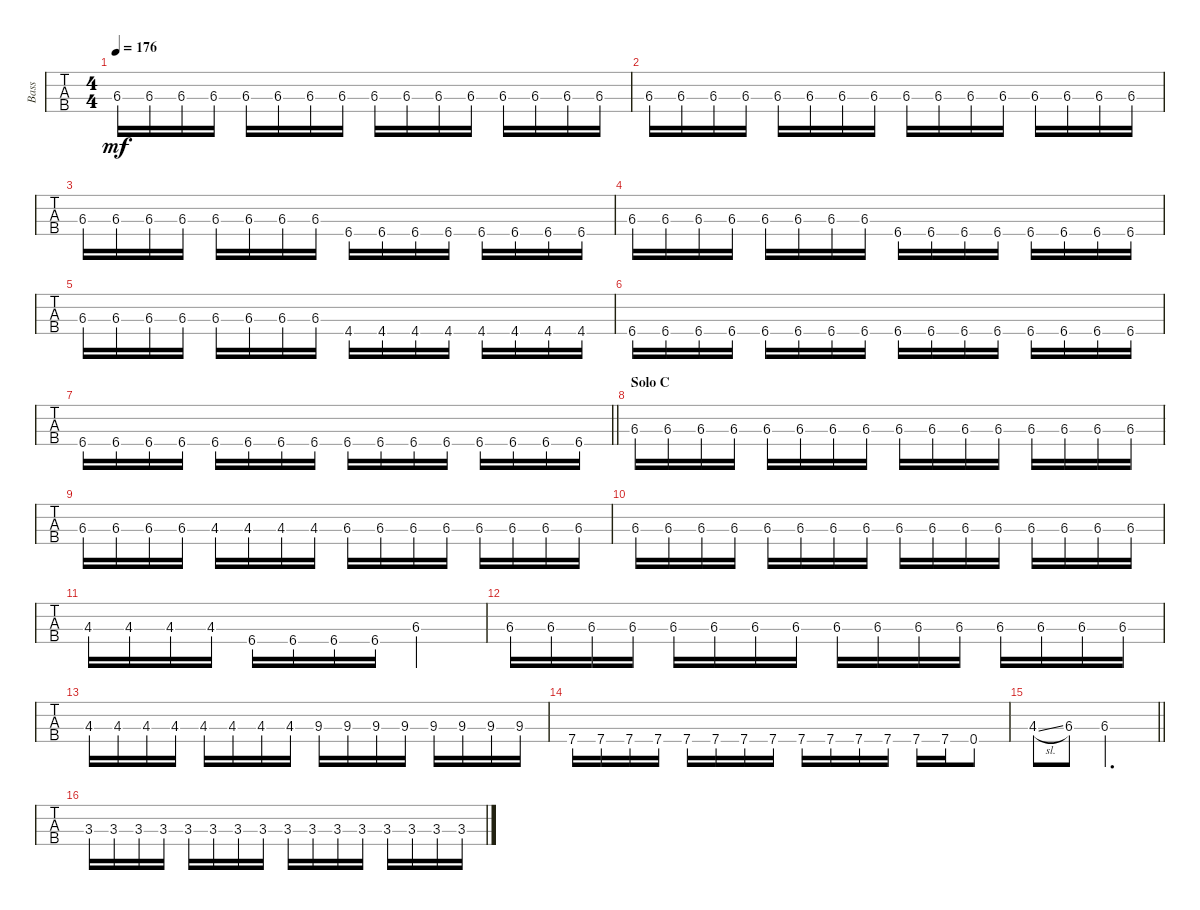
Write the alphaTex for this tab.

\track ("Bass" "Bass") {instrument electricbassfinger}
\staff {tabs}
\tuning (G2 D2 A1 E1) {hide}
\ts (4 4)
\tempo 176
\clef f4
\ks cminor
6.3.16{dy mf} 6.3.16 6.3.16 6.3.16 6.3.16 6.3.16 6.3.16 6.3.16 6.3.16 6.3.16 6.3.16 6.3.16 6.3.16 6.3.16 6.3.16 6.3.16 |
6.3.16 6.3.16 6.3.16 6.3.16 6.3.16 6.3.16 6.3.16 6.3.16 6.3.16 6.3.16 6.3.16 6.3.16 6.3.16 6.3.16 6.3.16 6.3.16 |
\ks ebminor
6.3.16 6.3.16 6.3.16 6.3.16 6.3.16 6.3.16 6.3.16 6.3.16 6.4.16 6.4.16 6.4.16 6.4.16 6.4.16 6.4.16 6.4.16 6.4.16 |
6.3.16 6.3.16 6.3.16 6.3.16 6.3.16 6.3.16 6.3.16 6.3.16 6.4.16 6.4.16 6.4.16 6.4.16 6.4.16 6.4.16 6.4.16 6.4.16 |
6.3.16 6.3.16 6.3.16 6.3.16 6.3.16 6.3.16 6.3.16 6.3.16 4.4.16 4.4.16 4.4.16 4.4.16 4.4.16 4.4.16 4.4.16 4.4.16 |
6.4.16 6.4.16 6.4.16 6.4.16 6.4.16 6.4.16 6.4.16 6.4.16 6.4.16 6.4.16 6.4.16 6.4.16 6.4.16 6.4.16 6.4.16 6.4.16 |
\barLineRight lightlight
6.4.16 6.4.16 6.4.16 6.4.16 6.4.16 6.4.16 6.4.16 6.4.16 6.4.16 6.4.16 6.4.16 6.4.16 6.4.16 6.4.16 6.4.16 6.4.16 |
\section ("" "Solo C")
6.3.16 6.3.16 6.3.16 6.3.16 6.3.16 6.3.16 6.3.16 6.3.16 6.3.16 6.3.16 6.3.16 6.3.16 6.3.16 6.3.16 6.3.16 6.3.16 |
6.3.16 6.3.16 6.3.16 6.3.16 4.3.16 4.3.16 4.3.16 4.3.16 6.3.16 6.3.16 6.3.16 6.3.16 6.3.16 6.3.16 6.3.16 6.3.16 |
6.3.16 6.3.16 6.3.16 6.3.16 6.3.16 6.3.16 6.3.16 6.3.16 6.3.16 6.3.16 6.3.16 6.3.16 6.3.16 6.3.16 6.3.16 6.3.16 |
4.3.16 4.3.16 4.3.16 4.3.16 6.4.16 6.4.16 6.4.16 6.4.16 6.3.2 |
6.3.16 6.3.16 6.3.16 6.3.16 6.3.16 6.3.16 6.3.16 6.3.16 6.3.16 6.3.16 6.3.16 6.3.16 6.3.16 6.3.16 6.3.16 6.3.16 |
4.3.16 4.3.16 4.3.16 4.3.16 4.3.16 4.3.16 4.3.16 4.3.16 9.3.16 9.3.16 9.3.16 9.3.16 9.3.16 9.3.16 9.3.16 9.3.16 |
7.4.16 7.4.16 7.4.16 7.4.16 7.4.16 7.4.16 7.4.16 7.4.16 7.4.16 7.4.16 7.4.16 7.4.16 7.4.16 7.4.16 0.4.8 |
\barLineRight lightlight
4.3{sl}.8 6.3.8 6.3.2{d} |
\section ("" "")
\ks cminor
3.3.16 3.3.16 3.3.16 3.3.16 3.3.16 3.3.16 3.3.16 3.3.16 3.3.16 3.3.16 3.3.16 3.3.16 3.3.16 3.3.16 3.3.16 3.3.16
